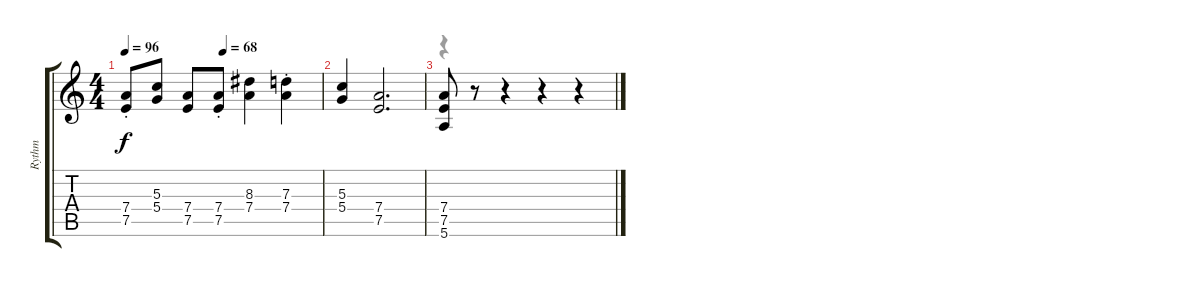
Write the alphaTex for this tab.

\track ("Rythm" "Rythm") {instrument overdrivenguitar}
\staff {score tabs}
\tuning (C4 B3 G3 D3 A2 E2) {hide}
\voice
\ts (4 4)
\tempo 96
\tempo (68 0.5)
\clef g2
\ks c
(7.4{st} 7.5{st}).8{dy f} (5.3 5.4).8 (7.4 7.5).8 (7.4{st} 7.5{st}).8 (8.3 7.4).4 (7.3{st} 7.4{st}).4 |
(5.3 5.4).4 (7.4 7.5).2{d} |
(7.4 7.5 5.6).8 r.8 r.4 r.4 r.4
\voice
\clef g2
\ottava regular
\simile none
\ks c
|
|
r.4 r.4 r.4 r.4
